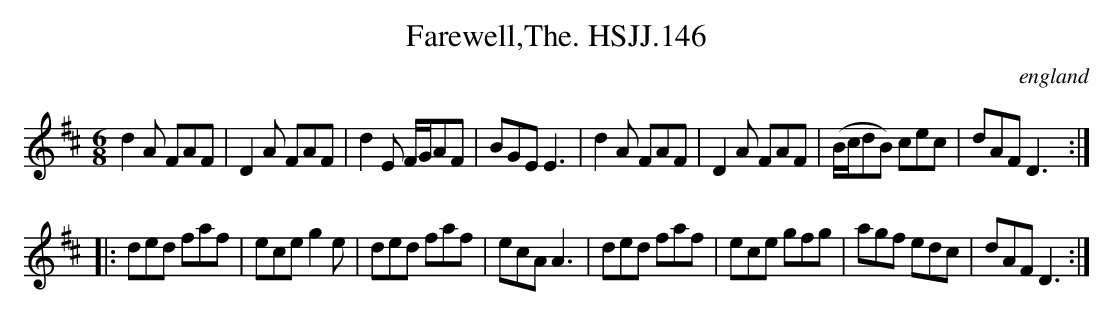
X:1
T:Farewell,The. HSJJ.146
O:england
M:6/8
L:1/8
K:D
d2A FAF|D2A FAF|d2E F/G/AF|BGEE3|d2A FAF|D2A FAF|(B/c/dB) cec|dAFD3:|
|:ded faf|eceg2e|ded faf|ecAA3|ded faf|ece gfg|agf edc|dAFD3:|]
